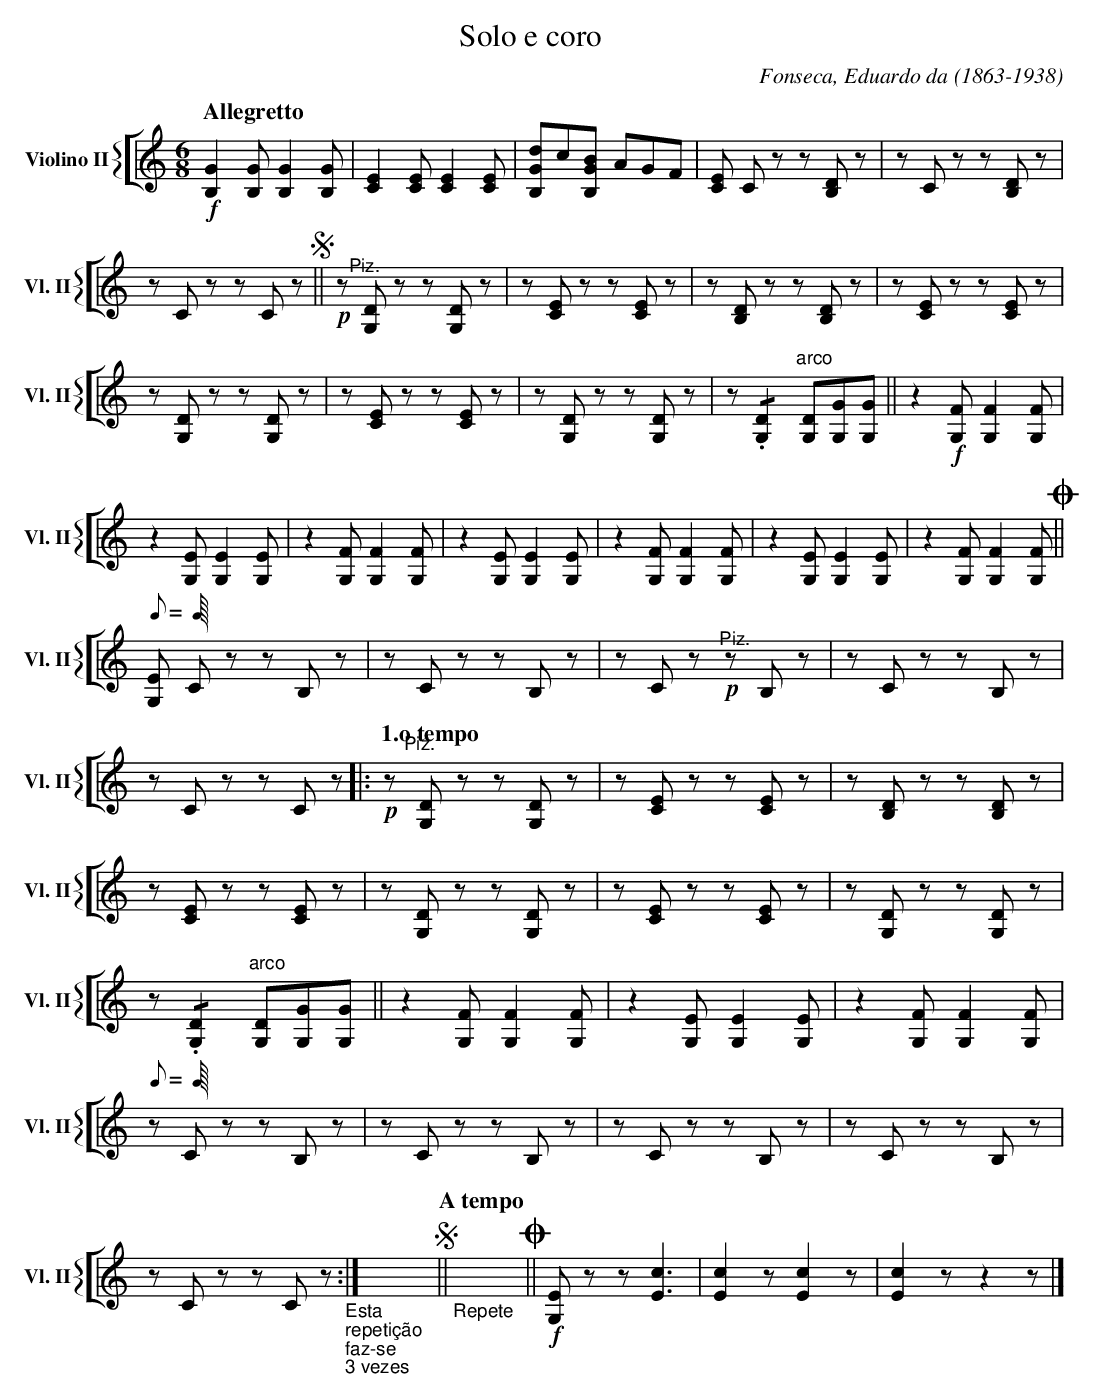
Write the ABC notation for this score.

X:1
T:Solo e coro
C:Fonseca, Eduardo da (1863-1938)
M:6/8
L:1/8
K:C
V: 3 clef=treble name="Violino II" sname="Vl. II"
%%staves [{ 3 }]
[Q:"Allegretto"] !f![GB,]2 [GB,] [GB,]2 [GB,] | [EC]2 [EC]  [EC]2 [EC]  | \
   [B,Gd]c[BGB,] AGF | [EC] C z z [DB,] z | z C z z [DB,] z| z C z z C z !segno!|| \
   !p! z"@-14,28 Piz." [G,D]z z[G,D]z | z[CE]z z[CE]z | z[B,D]z z[B,D]z |  z[CE]z z[CE]z | z[G,D]z z[G,D]z | \
   z[CE]z z[CE]z | z[G,D]z z[G,D]z | z!/!.[G,D]2 "arco"[G,D][G,G][G,G] || \
   z2!f![G,F][G,F]2[G,F] | z2[G,E][G,E]2[G,E] | z2[G,F][G,F]2[G,F] | z2[G,E][G,E]2[G,E] | z2[G,F][G,F]2[G,F] | z2[G,E][G,E]2[G,E] | \
   z2[G,F][G,F]2[G,F] !coda!|| [Q:Lento] [G,E] C zz B,z | zCz zB,z | zCz "@-7,28 Piz." !p!zB,z | zCz zB,z | zCz zCz |: \
   [Q: "1.o tempo"]  !p! z"@-14,39 Piz." [G,D]z z[G,D]z | z[CE]z z[CE]z | z[B,D]z z[B,D]z |  z[CE]z z[CE]z | z[G,D]z z[G,D]z | \
   z[CE]z z[CE]z | z[G,D]z z[G,D]z | z!/!.[G,D]2 "arco"[G,D][G,G][G,G] || \
   z2[G,F][G,F]2[G,F] | z2[G,E][G,E]2[G,E] | z2[G,F][G,F]2[G,F] | \
   [Q:Lento] zCz zB,z | zCz zB,z | zCz zB,z | zCz zB,z | zCz zCz \
   "_Esta""_repeti\cc\~ao""_faz-se""_3 vezes" :| X [Q:"A tempo"] !segno!|| "_Repete" X !coda!|| \
   !f! [G,E]zz [Ec]3 | [Ec]2z [Ec]2z | [Ec]2z z2z |] \
